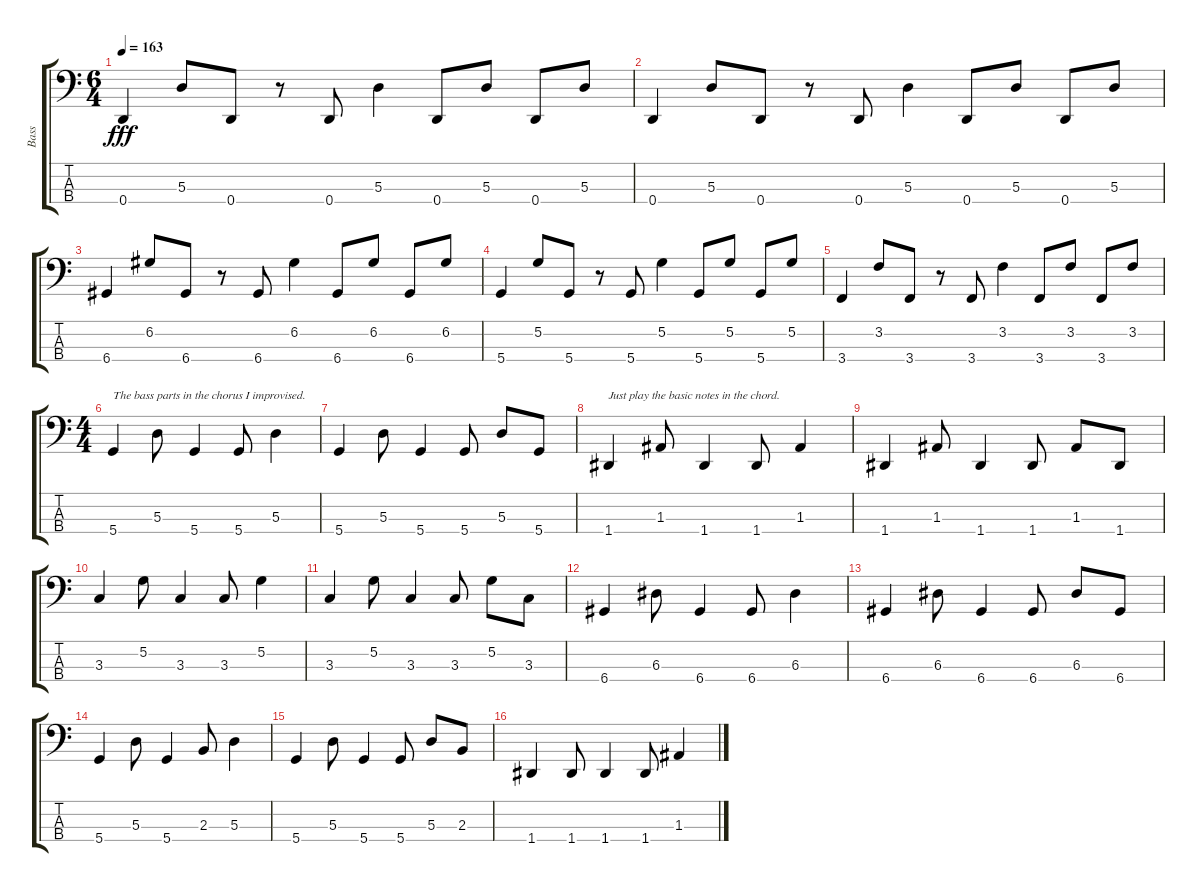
\track ("Bass" "Bass") {instrument electricbassfinger}
\staff {score tabs}
\tuning (G2 D2 A1 D1) {hide}
\ts (6 4)
\tempo 163
\clef f4
\ks c
0.4.4{dy fff} 5.3.8 0.4.8 r.8 0.4.8 5.3.4 0.4.8 5.3.8 0.4.8 5.3.8 |
0.4.4 5.3.8 0.4.8 r.8 0.4.8 5.3.4 0.4.8 5.3.8 0.4.8 5.3.8 |
6.4.4 6.2.8 6.4.8 r.8 6.4.8 6.2.4 6.4.8 6.2.8 6.4.8 6.2.8 |
5.4.4 5.2.8 5.4.8 r.8 5.4.8 5.2.4 5.4.8 5.2.8 5.4.8 5.2.8 |
3.4.4 3.2.8 3.4.8 r.8 3.4.8 3.2.4 3.4.8 3.2.8 3.4.8 3.2.8 |
\ts (4 4)
5.4.4{txt "The bass parts in the chorus I improvised."} 5.3.8 5.4.4 5.4.8 5.3.4 |
5.4.4 5.3.8 5.4.4 5.4.8 5.3.8 5.4.8 |
1.4.4{txt "Just play the basic notes in the chord."} 1.3.8 1.4.4 1.4.8 1.3.4 |
1.4.4 1.3.8 1.4.4 1.4.8 1.3.8 1.4.8 |
3.3.4 5.2.8 3.3.4 3.3.8 5.2.4 |
3.3.4 5.2.8 3.3.4 3.3.8 5.2.8 3.3.8 |
6.4.4 6.3.8 6.4.4 6.4.8 6.3.4 |
6.4.4 6.3.8 6.4.4 6.4.8 6.3.8 6.4.8 |
5.4.4 5.3.8 5.4.4 2.3.8 5.3.4 |
5.4.4 5.3.8 5.4.4 5.4.8 5.3.8 2.3.8 |
1.4.4 1.4.8 1.4.4 1.4.8 1.3.4
